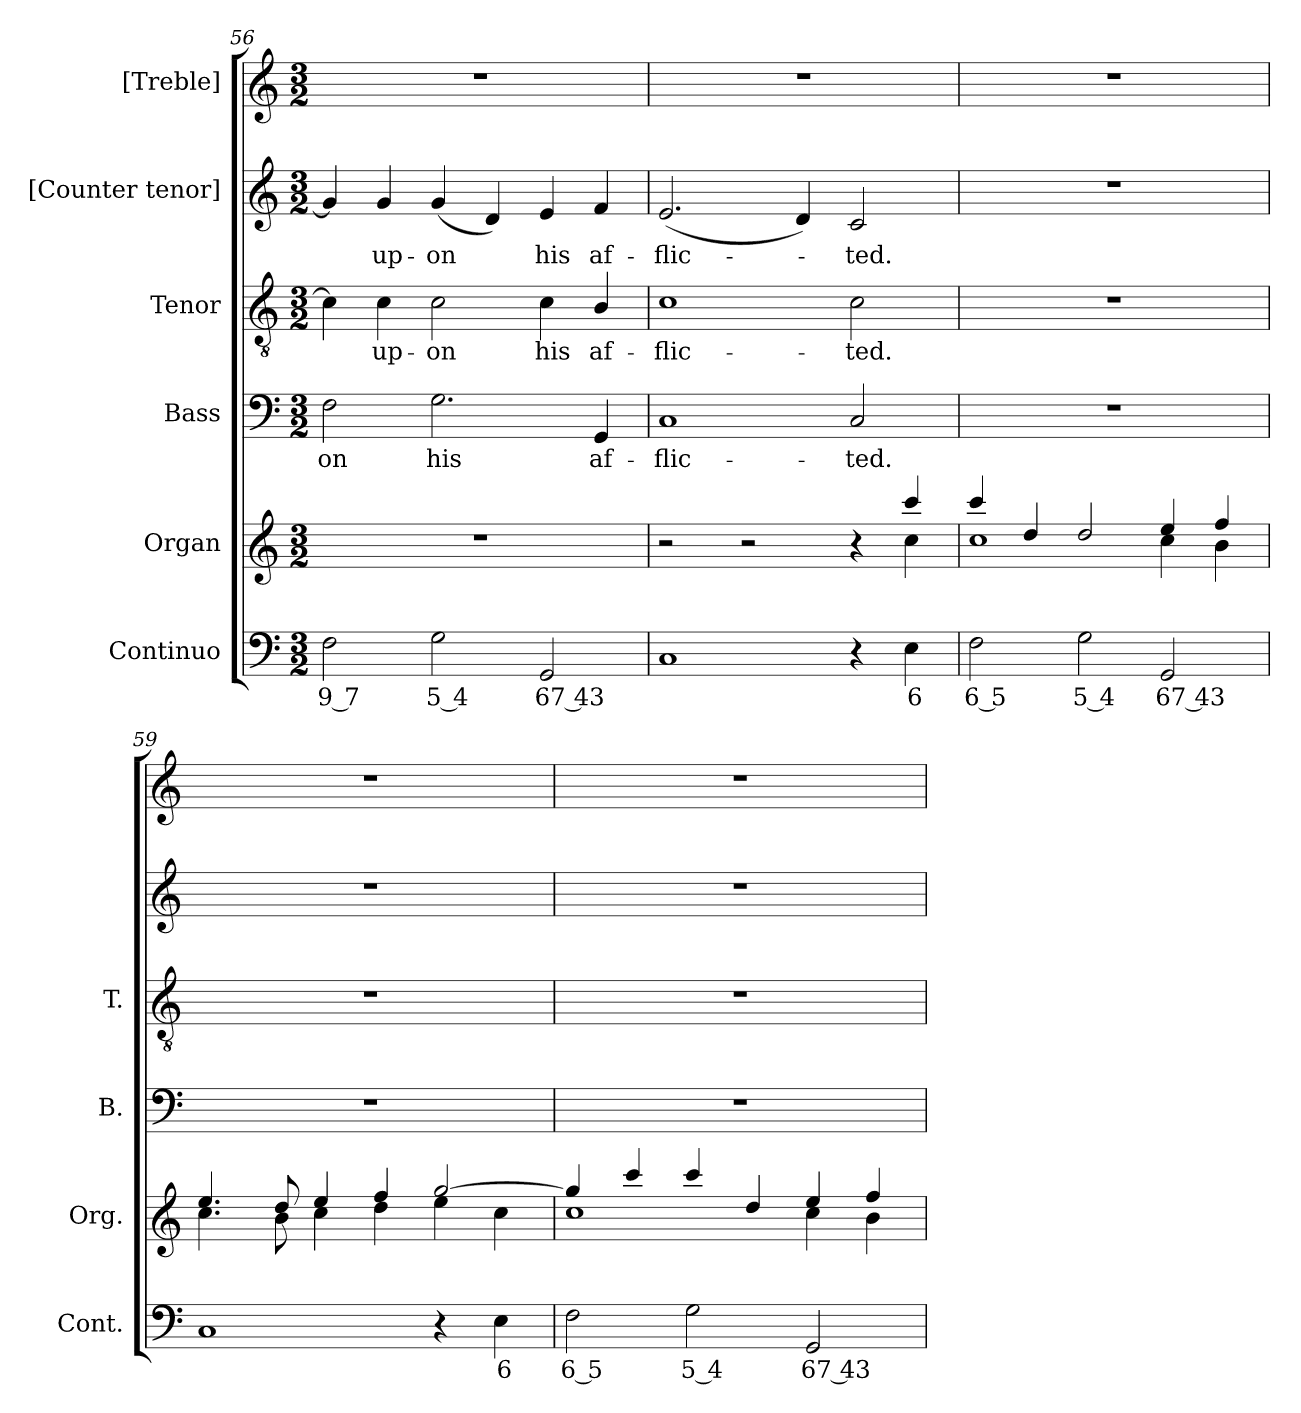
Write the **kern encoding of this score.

**kern	**text	**kern	**kern	**text	**kern	**text	**kern	**text	**kern
*part6	*part6	*part5	*part4	*part4	*part3	*part3	*part2	*part2	*part1
*staff6	*staff6	*staff5	*staff4	*staff4	*staff3	*staff3	*staff2	*staff2	*staff1
*I"Continuo	*	*I"Organ	*I"Bass	*	*I"Tenor	*	*I"[Counter tenor]	*	*I"[Treble]
*I'Cont.	*	*I'Org.	*I'B.	*	*I'T.	*	*	*	*
*clefF4	*	*clefG2	*clefF4	*	*clefGv2	*	*clefG2	*	*clefG2
*	*	*	*	*	*ITrd7c12	*	*	*	*
*k[]	*	*k[]	*k[]	*	*k[]	*	*k[]	*	*k[]
*C:	*	*C:	*C:	*	*C:	*	*C:	*	*C:
*M3/2	*	*M3/2	*M3/2	*	*M3/2	*	*M3/2	*	*M3/2
=56	=56	=56	=56	=56	=56	=56	=56	=56	=56
!	!LO:LY:b:color=#000000	!LO:N:vis=1	!	!	!	!	!	!	!
!	!	!	!	!LO:LY:b:color=#000000	!	!	!	!	!LO:N:vis=1
2Fi\	9 7	1.r	2Fi\	-on	4Ci\]	.	4gi/]	.	1.r
!	!	!	!	!	!	!LO:LY:b:color=#000000	!	!	!
!	!	!	!	!	!	!	!	!LO:LY:b:color=#000000	!
.	.	.	.	.	4Ci\	up-	4gi/	up-	.
!	!LO:LY:b:color=#000000	!	!	!	!	!	!	!	!
!	!	!	!	!LO:LY:b:color=#000000	!	!	!	!	!
!	!	!	!	!	!	!LO:LY:b:color=#000000	!	!	!
!	!	!	!	!	!	!	!	!LO:LY:b:color=#000000	!
2Gi\	5 4	.	2.Gi\	his	2Ci\	-on	(4gi/	-on	.
.	.	.	.	.	.	.	4di/)	.	.
!	!LO:LY:b:color=#000000	!	!	!	!	!	!	!	!
!	!	!	!	!	!	!LO:LY:b:color=#000000	!	!	!
!	!	!	!	!	!	!	!	!LO:LY:b:color=#000000	!
2GGi/	67 43	.	.	.	4Ci\	his	4ei/	his	.
!	!	!	!	!LO:LY:b:color=#000000	!	!	!	!	!
!	!	!	!	!	!	!LO:LY:b:color=#000000	!	!	!
!	!	!	!	!	!	!	!	!LO:LY:b:color=#000000	!
.	.	.	4GGi/	af-	4BBi/	af-	4fi/	af-	.
=57	=57	=57	=57	=57	=57	=57	=57	=57	=57
*	*	*^	*	*	*	*	*	*	*
!	!	!	!	!	!LO:LY:b:color=#000000	!	!	!	!	!
!	!	!	!	!	!	!	!LO:LY:b:color=#000000	!	!	!
!	!	!	!	!	!	!	!	!	!LO:LY:b:color=#000000	!LO:N:vis=1
1Ci	.	2r	1ryy	1Ci	-flic-	1Ci	-flic-	(2.ei/	-flic-	1.r
.	.	2r	.	.	.	.	.	.	.	.
.	.	.	.	.	.	.	.	4di/)	.	.
!	!	!	!	!	!LO:LY:b:color=#000000	!	!	!	!	!
!	!	!	!	!	!	!	!LO:LY:b:color=#000000	!	!	!
!	!	!	!	!	!	!	!	!	!LO:LY:b:color=#000000	!
4r	.	4r	4ryy	2Ci/	-ted.	2Ci\	-ted.	2ci/	-ted.	.
!	!LO:LY:b:color=#000000	!	!	!	!	!	!	!	!	!
4Ei\	6	4ccci/	4cci\	.	.	.	.	.	.	.
!!LO:LB:g=z
=58	=58	=58	=58	=58	=58	=58	=58	=58	=58	=58
!	!LO:LY:b:color=#000000	!	!	!LO:N:vis=1	!	!LO:N:vis=1	!	!LO:N:vis=1	!	!LO:N:vis=1
2Fi\	6 5	4ccci/	1cci	1.r	.	1.r	.	1.r	.	1.r
.	.	4ddi/	.	.	.	.	.	.	.	.
!	!LO:LY:b:color=#000000	!	!	!	!	!	!	!	!	!
2Gi\	5 4	2ddi/	.	.	.	.	.	.	.	.
!	!LO:LY:b:color=#000000	!	!	!	!	!	!	!	!	!
2GGi/	67 43	4eei/	4cci\	.	.	.	.	.	.	.
.	.	4ffi/	4bi\	.	.	.	.	.	.	.
=59	=59	=59	=59	=59	=59	=59	=59	=59	=59	=59
!	!	!	!	!LO:N:vis=1	!	!LO:N:vis=1	!	!LO:N:vis=1	!	!LO:N:vis=1
1Ci	.	4.eei/	4.cci\	1.r	.	1.r	.	1.r	.	1.r
.	.	8ddi/	8bi\	.	.	.	.	.	.	.
.	.	4eei/	4cci\	.	.	.	.	.	.	.
.	.	4ffi/	4ddi\	.	.	.	.	.	.	.
4r	.	[2ggi/	4eei\	.	.	.	.	.	.	.
!	!LO:LY:b:color=#000000	!	!	!	!	!	!	!	!	!
4Ei\	6	.	4cci\	.	.	.	.	.	.	.
=60	=60	=60	=60	=60	=60	=60	=60	=60	=60	=60
!	!LO:LY:b:color=#000000	!	!	!LO:N:vis=1	!	!LO:N:vis=1	!	!LO:N:vis=1	!	!LO:N:vis=1
2Fi\	6 5	4ggi/]	1cci	1.r	.	1.r	.	1.r	.	1.r
.	.	4ccci/	.	.	.	.	.	.	.	.
!	!LO:LY:b:color=#000000	!	!	!	!	!	!	!	!	!
2Gi\	5 4	4ccci/	.	.	.	.	.	.	.	.
.	.	4ddi/	.	.	.	.	.	.	.	.
!	!LO:LY:b:color=#000000	!	!	!	!	!	!	!	!	!
2GGi/	67 43	4eei/	4cci\	.	.	.	.	.	.	.
.	.	4ffi/	4bi\	.	.	.	.	.	.	.
*	*	*v	*v	*	*	*	*	*	*	*
=	=	=	=	=	=	=	=	=	=
*-	*-	*-	*-	*-	*-	*-	*-	*-	*-
